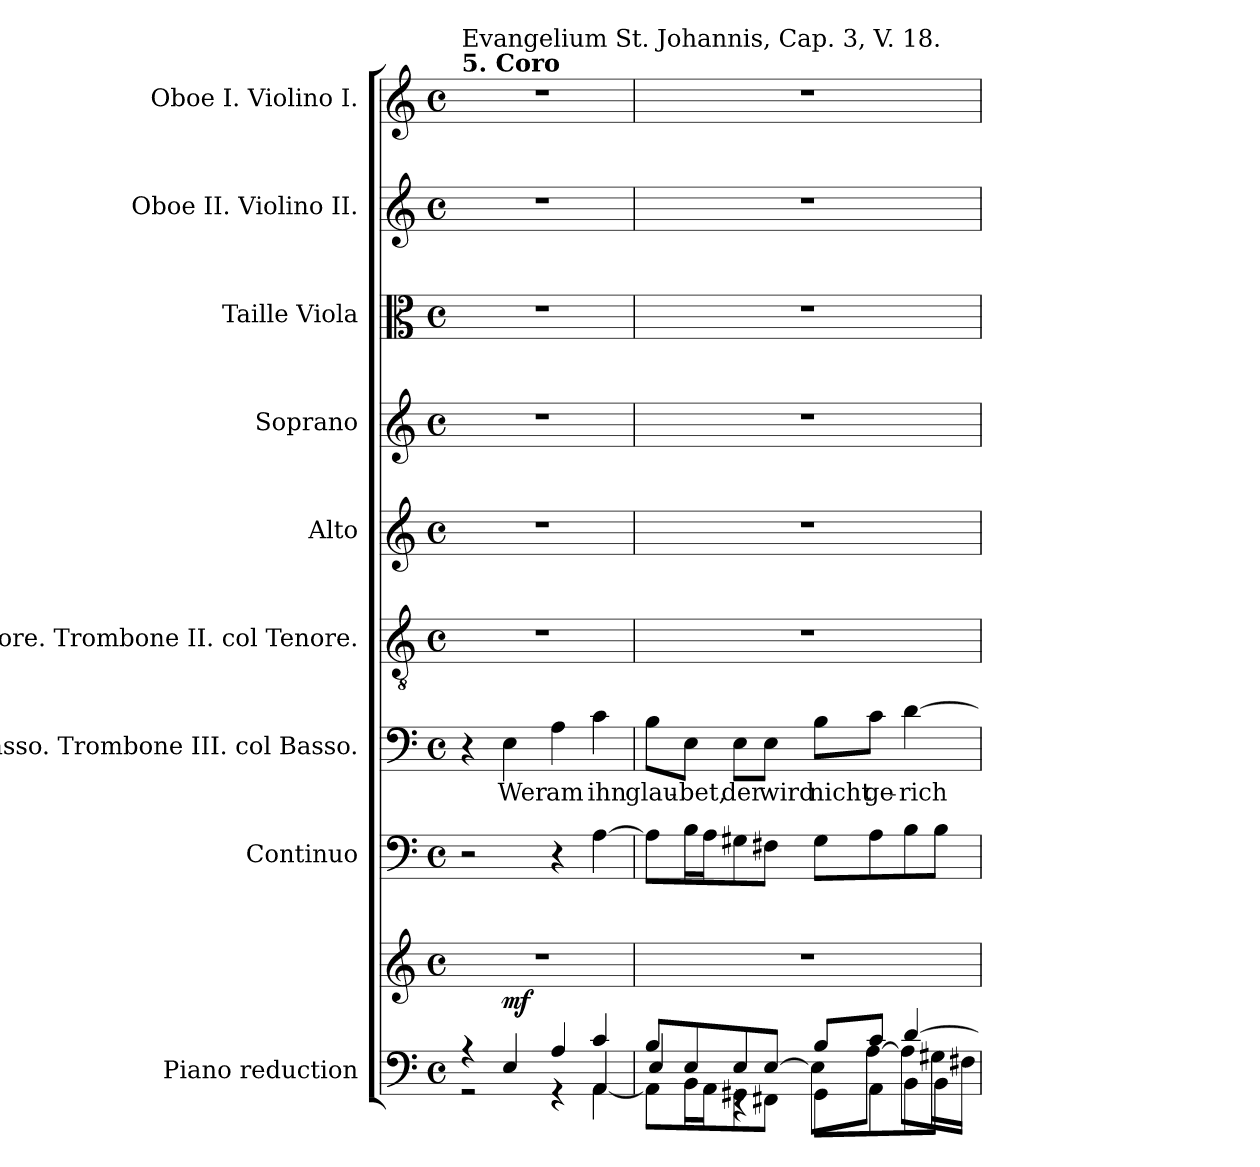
**kern	**kern	**dynam	**kern	**kern	**text	**kern	**kern	**kern	**kern	**kern	**kern
*part9	*part9	*part9	*part8	*part7	*part7	*part6	*part5	*part4	*part3	*part2	*part1
*staff10	*staff9	*staff9/10	*staff8	*staff7	*staff7	*staff6	*staff5	*staff4	*staff3	*staff2	*staff1
*I"Piano reduction	*	*	*I"Continuo	*I"Basso. Trombone III. col Basso.	*	*I"Tenore. Trombone II. col Tenore.	*I"Alto	*I"Soprano	*I"Taille Viola	*I"Oboe II. Violino II.	*I"Oboe I. Violino I.
*I'Pno	*	*	*	*	*	*	*	*	*	*I'Ob	*I'Ob
*clefF4	*clefG2	*	*clefF4	*clefF4	*	*clefGv2	*clefG2	*clefG2	*clefC3	*clefG2	*clefG2
*k[]	*k[]	*	*k[]	*k[]	*	*k[]	*k[]	*k[]	*k[]	*k[]	*k[]
*M4/4	*M4/4	*	*M4/4	*M4/4	*	*M4/4	*M4/4	*M4/4	*M4/4	*M4/4	*M4/4
*met(c)	*met(c)	*	*met(c)	*met(c)	*	*met(c)	*met(c)	*met(c)	*met(c)	*met(c)	*met(c)
=1	=1	=1	=1	=1	=1	=1	=1	=1	=1	=1	=1
*^	*^	*	*	*	*	*	*	*	*	*	*
*	*^	*	*	*	*	*	*	*	*	*	*	*	*
!	!	!	!	!	!	!	!	!	!	!	!	!	!	!LO:TX:a:B:t=5. Coro
!	!	!	!	!	!	!	!	!	!	!	!	!	!	!LO:TX:a:t=Evangelium St. Johannis, Cap. 3, V. 18.
4r	2r	2ryy	1r	4ryy	.	2r	4r	.	1r	1r	1r	1r	1r	1r
!	!	!	!	!	!LO:DY:b	!	!	!LO:LY:b	!	!	!	!	!	!
4E/	.	.	.	2.ryy	mf	.	4E\	Wer	.	.	.	.	.	.
!	!	!	!	!	!	!	!	!LO:LY:b	!	!	!	!	!	!
4A/	4r	4ryy	.	.	.	4r	4A\	am	.	.	.	.	.	.
!	!	!	!	!	!	!	!	!LO:LY:b	!	!	!	!	!	!
4c/	[4AA\	4AA/	.	.	.	[4A\	4c\	ihn	.	.	.	.	.	.
=2	=2	=2	=2	=2	=2	=2	=2	=2	=2	=2	=2	=2	=2	=2
!	!	!	!	!	!	!	!	!LO:LY:b	!	!	!	!	!	!
*	*	*	*v	*v	*	*	*	*	*	*	*	*	*	*
8B/L	8AA\L]	4E/	1r	.	8A\L]	8B\L	glau-	1r	1r	1r	1r	1r	1r
!	!	!	!	!	!	!	!LO:LY:b	!	!	!	!	!	!
8E/	16BB\L	.	.	.	16B\L	8E\J	-bet,	.	.	.	.	.	.
.	16AA\J	.	.	.	16A\J	.	.	.	.	.	.	.	.
!	!	!	!	!	!	!	!LO:LY:b	!	!	!	!	!	!
8E/	8GG#X\	4rEE	.	.	8G#X\	8E\L	der	.	.	.	.	.	.
!	!	!	!	!	!	!	!LO:LY:b	!	!	!	!	!	!
[8E/J	8FF#X\J	.	.	.	8F#X\J	8E\J	wird	.	.	.	.	.	.
!	!	!	!	!	!	!	!LO:LY:b	!	!	!	!	!	!
8B/L	8GG#\L	8E\L]	.	.	8G#\L	8B\L	nicht	.	.	.	.	.	.
!	!	!	!	!	!	!	!LO:LY:b	!	!	!	!	!	!
8c/J	8AA\	[8A\J	.	.	8A\	8c\J	ge-	.	.	.	.	.	.
!	!	!	!	!	!	!	!LO:LY:b	!	!	!	!	!	!
[4d/	8BB\	8A\L]	.	.	8B\	[4d\	-rich-	.	.	.	.	.	.
.	8BB\J	16G#X\L	.	.	8B\J	.	.	.	.	.	.	.	.
.	.	16F#X\JJ	.	.	.	.	.	.	.	.	.	.	.
*v	*v	*v	*	*	*	*	*	*	*	*	*	*	*
=	=	=	=	=	=	=	=	=	=	=	=
*-	*-	*-	*-	*-	*-	*-	*-	*-	*-	*-	*-
